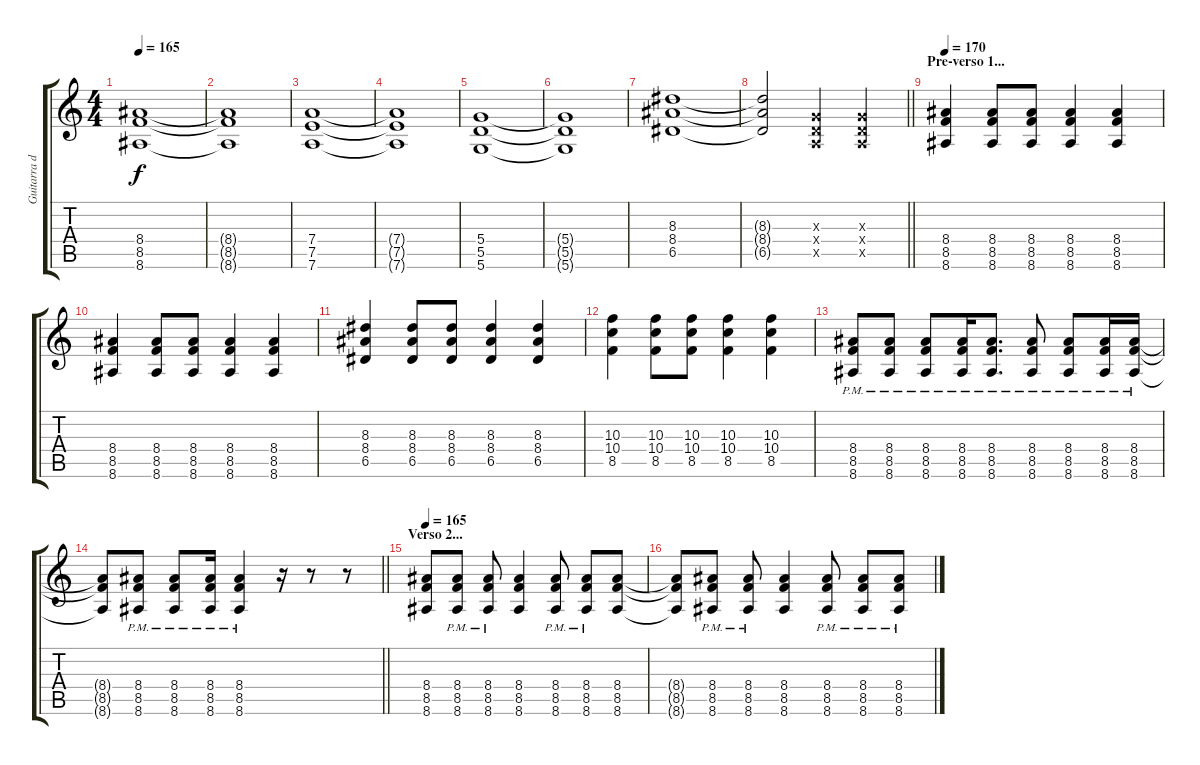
\track ("Guitarra de Acompañamiento" "Guitarra d") {instrument distortionguitar}
\staff {score tabs}
\tuning (E4 B3 G3 D3 A2 D2) {hide}
\ts (4 4)
\tempo 165
\clef g2
\ks c
(8.4 8.5 8.6).1{dy f} |
(8.4{t} 8.5{t} 8.6{t}).1 |
(7.4 7.5 7.6).1 |
(7.4{t} 7.5{t} 7.6{t}).1 |
(5.4 5.5 5.6).1 |
(5.4{t} 5.5{t} 5.6{t}).1 |
(8.3 8.4 6.5).1 |
\barLineRight lightlight
(8.3{t} 8.4{t} 6.5{t}).2 (0.3{x} 0.4{x} 0.5{x}).4 (0.3{x} 0.4{x} 0.5{x}).4 |
\section ("" "Pre-verso 1...")
\tempo 170
(8.4 8.5 8.6).4 (8.4 8.5 8.6).8 (8.4 8.5 8.6).8 (8.4 8.5 8.6).4 (8.4 8.5 8.6).4 |
(8.4 8.5 8.6).4 (8.4 8.5 8.6).8 (8.4 8.5 8.6).8 (8.4 8.5 8.6).4 (8.4 8.5 8.6).4 |
(8.3 8.4 6.5).4 (8.3 8.4 6.5).8 (8.3 8.4 6.5).8 (8.3 8.4 6.5).4 (8.3 8.4 6.5).4 |
(10.3 10.4 8.5).4 (10.3 10.4 8.5).8 (10.3 10.4 8.5).8 (10.3 10.4 8.5).4 (10.3 10.4 8.5).4 |
(8.4{pm} 8.5{pm} 8.6{pm}).8 (8.4{pm} 8.5{pm} 8.6{pm}).8 (8.4{pm} 8.5{pm} 8.6{pm}).8 (8.4{pm} 8.5{pm} 8.6{pm}).16 (8.4{pm} 8.5{pm} 8.6{pm}).8{d} (8.4{pm} 8.5{pm} 8.6{pm}).8 (8.4{pm} 8.5{pm} 8.6{pm}).8 (8.4{pm} 8.5{pm} 8.6{pm}).16 (8.4{pm} 8.5{pm} 8.6{pm}).16 |
\barLineRight lightlight
(8.4{t} 8.5{t} 8.6{t}).8 (8.4{pm} 8.5{pm} 8.6{pm}).8 (8.4{pm} 8.5{pm} 8.6{pm}).8 (8.4{pm} 8.5{pm} 8.6{pm}).16 (8.4{pm} 8.5{pm} 8.6{pm}).4 r.16 r.8 r.8 |
\section ("" "Verso 2...")
\tempo 165
(8.4 8.5 8.6).8 (8.4{pm} 8.5{pm} 8.6{pm}).8 (8.4{pm} 8.5{pm} 8.6{pm}).8 (8.4 8.5 8.6).4 (8.4{pm} 8.5{pm} 8.6{pm}).8 (8.4{pm} 8.5{pm} 8.6{pm}).8 (8.4 8.5 8.6).8 |
(8.4{t} 8.5{t} 8.6{t}).8 (8.4{pm} 8.5{pm} 8.6{pm}).8 (8.4{pm} 8.5{pm} 8.6{pm}).8 (8.4 8.5 8.6).4 (8.4{pm} 8.5{pm} 8.6{pm}).8 (8.4{pm} 8.5{pm} 8.6{pm}).8 (8.4{pm} 8.5{pm} 8.6{pm}).8
